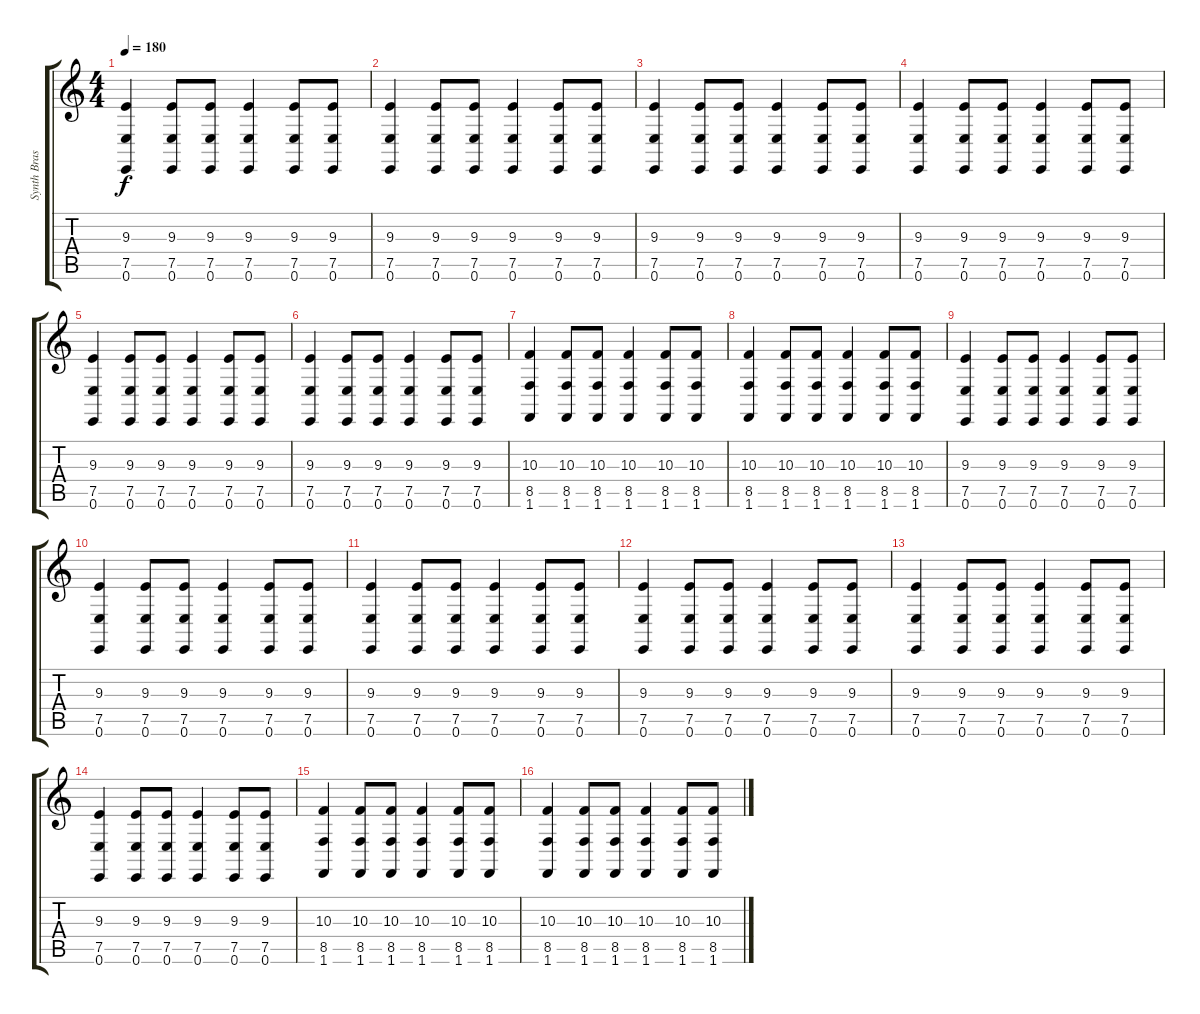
\track ("Synth Brass 2" "Synth Bras") {instrument synthbrass2}
\staff {score tabs}
\tuning (E4 B3 G3 D3 A2 E2) {hide}
\ts (4 4)
\tempo 180
\clef g2
\ks c
(9.3 7.5 0.6).4{dy f} (9.3 7.5 0.6).8 (9.3 7.5 0.6).8 (9.3 7.5 0.6).4 (9.3 7.5 0.6).8 (9.3 7.5 0.6).8 |
(9.3 7.5 0.6).4 (9.3 7.5 0.6).8 (9.3 7.5 0.6).8 (9.3 7.5 0.6).4 (9.3 7.5 0.6).8 (9.3 7.5 0.6).8 |
(9.3 7.5 0.6).4 (9.3 7.5 0.6).8 (9.3 7.5 0.6).8 (9.3 7.5 0.6).4 (9.3 7.5 0.6).8 (9.3 7.5 0.6).8 |
(9.3 7.5 0.6).4 (9.3 7.5 0.6).8 (9.3 7.5 0.6).8 (9.3 7.5 0.6).4 (9.3 7.5 0.6).8 (9.3 7.5 0.6).8 |
(9.3 7.5 0.6).4 (9.3 7.5 0.6).8 (9.3 7.5 0.6).8 (9.3 7.5 0.6).4 (9.3 7.5 0.6).8 (9.3 7.5 0.6).8 |
(9.3 7.5 0.6).4 (9.3 7.5 0.6).8 (9.3 7.5 0.6).8 (9.3 7.5 0.6).4 (9.3 7.5 0.6).8 (9.3 7.5 0.6).8 |
(10.3 8.5 1.6).4 (10.3 8.5 1.6).8 (10.3 8.5 1.6).8 (10.3 8.5 1.6).4 (10.3 8.5 1.6).8 (10.3 8.5 1.6).8 |
(10.3 8.5 1.6).4 (10.3 8.5 1.6).8 (10.3 8.5 1.6).8 (10.3 8.5 1.6).4 (10.3 8.5 1.6).8 (10.3 8.5 1.6).8 |
(9.3 7.5 0.6).4 (9.3 7.5 0.6).8 (9.3 7.5 0.6).8 (9.3 7.5 0.6).4 (9.3 7.5 0.6).8 (9.3 7.5 0.6).8 |
(9.3 7.5 0.6).4 (9.3 7.5 0.6).8 (9.3 7.5 0.6).8 (9.3 7.5 0.6).4 (9.3 7.5 0.6).8 (9.3 7.5 0.6).8 |
(9.3 7.5 0.6).4 (9.3 7.5 0.6).8 (9.3 7.5 0.6).8 (9.3 7.5 0.6).4 (9.3 7.5 0.6).8 (9.3 7.5 0.6).8 |
(9.3 7.5 0.6).4 (9.3 7.5 0.6).8 (9.3 7.5 0.6).8 (9.3 7.5 0.6).4 (9.3 7.5 0.6).8 (9.3 7.5 0.6).8 |
(9.3 7.5 0.6).4 (9.3 7.5 0.6).8 (9.3 7.5 0.6).8 (9.3 7.5 0.6).4 (9.3 7.5 0.6).8 (9.3 7.5 0.6).8 |
(9.3 7.5 0.6).4 (9.3 7.5 0.6).8 (9.3 7.5 0.6).8 (9.3 7.5 0.6).4 (9.3 7.5 0.6).8 (9.3 7.5 0.6).8 |
(10.3 8.5 1.6).4 (10.3 8.5 1.6).8 (10.3 8.5 1.6).8 (10.3 8.5 1.6).4 (10.3 8.5 1.6).8 (10.3 8.5 1.6).8 |
(10.3 8.5 1.6).4 (10.3 8.5 1.6).8 (10.3 8.5 1.6).8 (10.3 8.5 1.6).4 (10.3 8.5 1.6).8 (10.3 8.5 1.6).8
